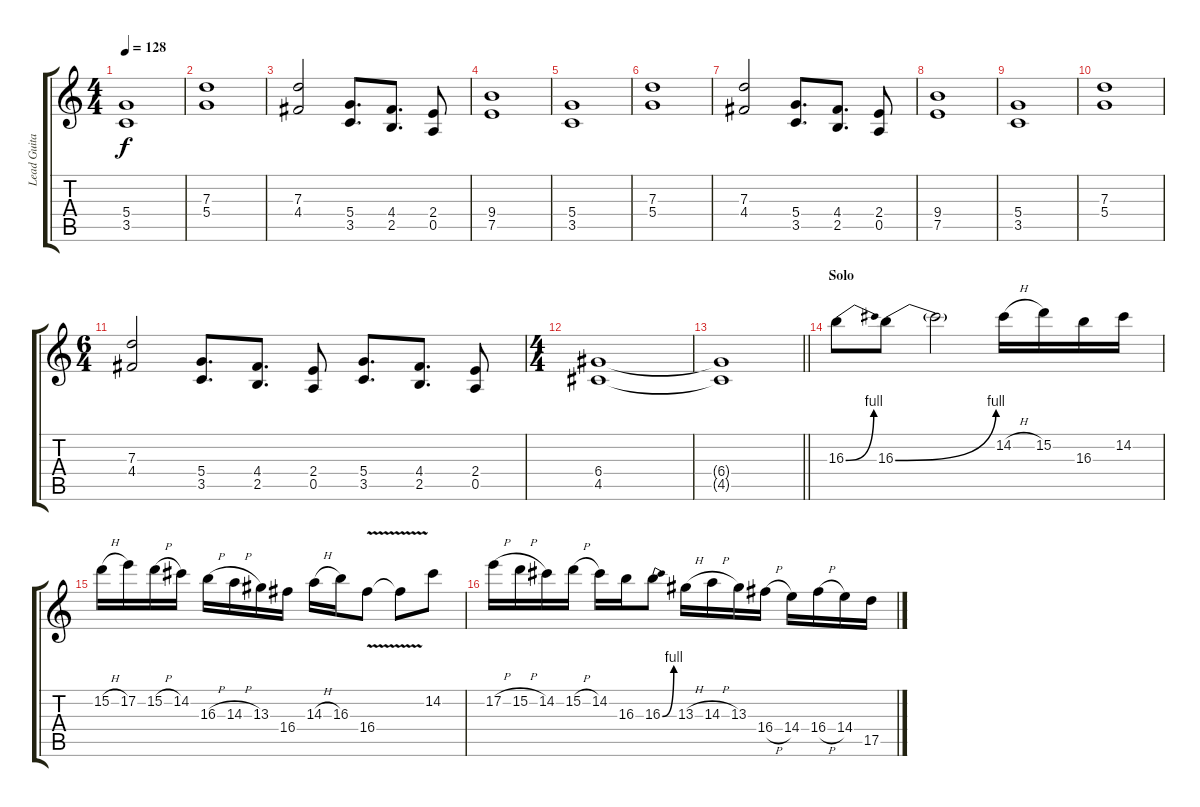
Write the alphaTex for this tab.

\track ("Lead Guitar" "Lead Guita") {instrument distortionguitar}
\staff {score tabs}
\tuning (E4 B3 G3 D3 A2 E2) {hide}
\ts (4 4)
\tempo 128
\clef g2
\ks c
(5.4 3.5).1{dy f} |
(7.3 5.4).1 |
(7.3 4.4).2 (5.4 3.5).8{d} (4.4 2.5).8{d} (2.4 0.5).8 |
(9.4 7.5).1 |
(5.4 3.5).1 |
(7.3 5.4).1 |
(7.3 4.4).2 (5.4 3.5).8{d} (4.4 2.5).8{d} (2.4 0.5).8 |
(9.4 7.5).1 |
(5.4 3.5).1 |
(7.3 5.4).1 |
\ts (6 4)
(7.3 4.4).2 (5.4 3.5).8{d} (4.4 2.5).8{d} (2.4 0.5).8 (5.4 3.5).8{d} (4.4 2.5).8{d} (2.4 0.5).8 |
\ts (4 4)
(6.4 4.5).1 |
\barLineRight lightlight
(6.4{t} 4.5{t}).1 |
\section ("" "Solo")
16.3{be (bend 0 0 60 4)}.8 16.3{be (bend 0 0 60 4)}.8 16.3{t}.2 14.2{h}.16 15.2.16 16.3.16 14.2.16 |
15.2{h}.16 17.2.16 15.2{h}.16 14.2.16 16.3{h}.16 14.3{h}.16 13.3.16 16.4.16 14.3{h}.16 16.3.16 16.4{v}.8 16.4{t}.8 14.2.8 |
17.2{h}.16 15.2{h}.16 14.2.16 15.2{h}.16 14.2.16 16.3.16 16.3{be (bend 0 0 60 4)}.8 13.3{h}.16 14.3{h}.16 13.3.16 16.4{h}.16 14.4.16 16.4{h}.16 14.4.16 17.5.16
